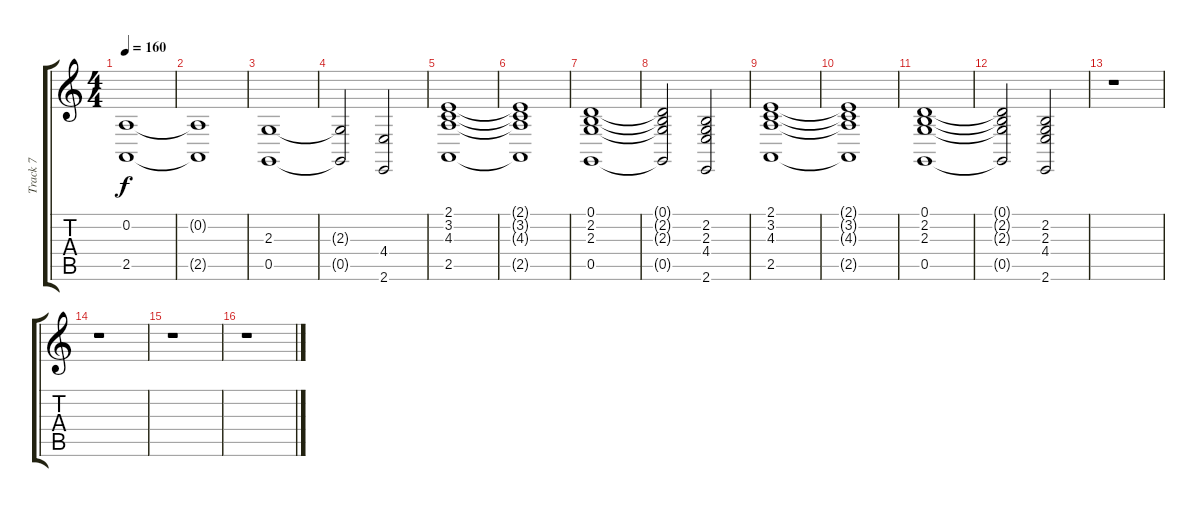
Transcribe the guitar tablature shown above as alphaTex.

\track ("Track 7" "Track 7") {instrument pad4choir}
\staff {score tabs}
\tuning (D4 A3 F3 C3 G2 D2) {hide}
\ts (4 4)
\tempo 160
\clef g2
\ks c
(0.2 2.5).1{dy f} |
(0.2{t} 2.5{t}).1 |
(2.3 0.5).1 |
(2.3{t} 0.5{t}).2 (4.4 2.6).2 |
(2.1 3.2 4.3 2.5).1 |
(2.1{t} 3.2{t} 4.3{t} 2.5{t}).1 |
(0.1 2.2 2.3 0.5).1 |
(0.1{t} 2.2{t} 2.3{t} 0.5{t}).2 (2.2 2.3 4.4 2.6).2 |
(2.1 3.2 4.3 2.5).1 |
(2.1{t} 3.2{t} 4.3{t} 2.5{t}).1 |
(0.1 2.2 2.3 0.5).1 |
(0.1{t} 2.2{t} 2.3{t} 0.5{t}).2 (2.2 2.3 4.4 2.6).2 |
r.1 |
r.1 |
r.1 |
r.1
